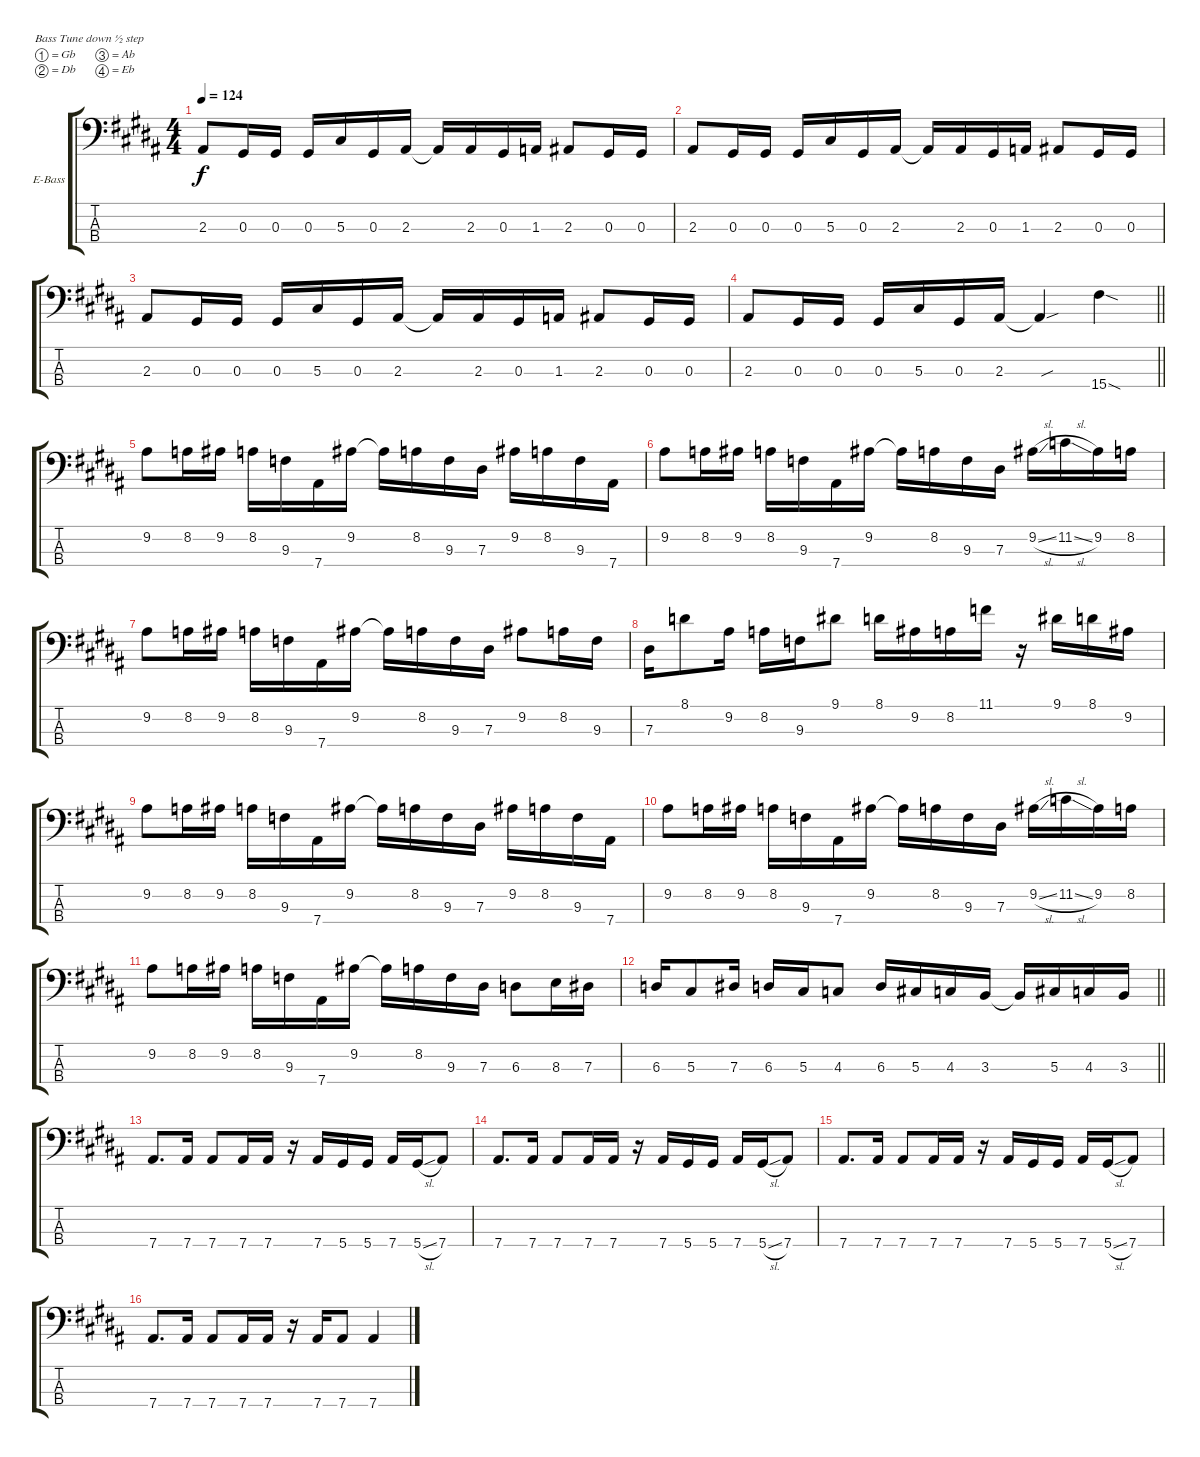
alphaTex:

\bracketExtendMode groupsimilarinstruments
\firstSystemTrackNameOrientation horizontal
\otherSystemsTrackNameOrientation horizontal
\track ("Untitled" "E-Bass") {instrument electricbassfinger}
\staff {score tabs}
\tuning (Gb2 Db2 Ab1 Eb1)
\ts (4 4)
\tempo 124
\clef f4
\ks g#minor
2.3.8{dy f} 0.3.16 0.3.16 0.3.16 5.3.16 0.3.16 2.3.16 2.3{t}.16 2.3.16 0.3.16 1.3.16 2.3.8 0.3.16 0.3.16 |
2.3.8 0.3.16 0.3.16 0.3.16 5.3.16 0.3.16 2.3.16 2.3{t}.16 2.3.16 0.3.16 1.3.16 2.3.8 0.3.16 0.3.16 |
\ks b
2.3.8 0.3.16 0.3.16 0.3.16 5.3.16 0.3.16 2.3.16 2.3{t}.16 2.3.16 0.3.16 1.3.16 2.3.8 0.3.16 0.3.16 |
\barLineRight lightlight
\ks g#minor
2.3.8 0.3.16 0.3.16 0.3.16 5.3.16 0.3.16 2.3.16 2.3{sou t}.4 15.4{sod}.4 |
\section ("" " ")
9.2.8 8.2.16 9.2.16 8.2.16 9.3.16 7.4.16 9.2.16 9.2{t}.16 8.2.16 9.3.16 7.3.16 9.2.16 8.2.16 9.3.16 7.4.16 |
9.2.8 8.2.16 9.2.16 8.2.16 9.3.16 7.4.16 9.2.16 9.2{t}.16 8.2.16 9.3.16 7.3.16 9.2{sl}.16 11.2{sl}.16 9.2.16 8.2.16 |
9.2.8 8.2.16 9.2.16 8.2.16 9.3.16 7.4.16 9.2.16 9.2{t}.16 8.2.16 9.3.16 7.3.16 9.2.8 8.2.16 9.3.16 |
7.3.16 8.1.8 9.2.16 8.2.16 9.3.16 9.1.8 8.1.16 9.2.16 8.2.16 11.1.16 r.16 9.1.16 8.1.16 9.2.16 |
9.2.8 8.2.16 9.2.16 8.2.16 9.3.16 7.4.16 9.2.16 9.2{t}.16 8.2.16 9.3.16 7.3.16 9.2.16 8.2.16 9.3.16 7.4.16 |
9.2.8 8.2.16 9.2.16 8.2.16 9.3.16 7.4.16 9.2.16 9.2{t}.16 8.2.16 9.3.16 7.3.16 9.2{sl}.16 11.2{sl}.16 9.2.16 8.2.16 |
9.2.8 8.2.16 9.2.16 8.2.16 9.3.16 7.4.16 9.2.16 9.2{t}.16 8.2.16 9.3.16 7.3.16 6.3.8 8.3.16 7.3.16 |
\barLineRight lightlight
\ks b
6.3.16 5.3.8 7.3.16 6.3.16 5.3.16 4.3.8 6.3.16 5.3.16 4.3.16 3.3.16 3.3{t}.16 5.3.16 4.3.16 3.3.16 |
\section ("" " ")
\ks g#minor
7.4.8{d} 7.4.16 7.4.8 7.4.16 7.4.16 r.16 7.4.16 5.4.16 5.4.16 7.4.16 5.4{sl}.16 7.4.8 |
7.4.8{d} 7.4.16 7.4.8 7.4.16 7.4.16 r.16 7.4.16 5.4.16 5.4.16 7.4.16 5.4{sl}.16 7.4.8 |
\ks b
7.4.8{d} 7.4.16 7.4.8 7.4.16 7.4.16 r.16 7.4.16 5.4.16 5.4.16 7.4.16 5.4{sl}.16 7.4.8 |
\ks g#minor
7.4.8{d} 7.4.16 7.4.8 7.4.16 7.4.16 r.16 7.4.16 7.4.8 7.4.4
